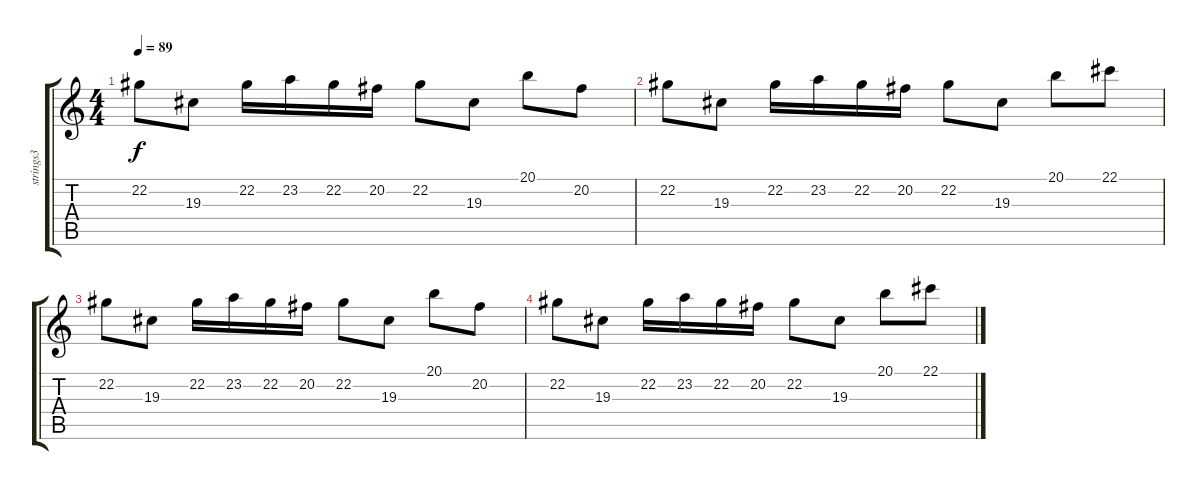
\track ("strings3" "strings3") {instrument viola}
\staff {score tabs}
\tuning (Eb4 Bb3 Gb3 Db3 Ab2 Db2) {hide}
\ts (4 4)
\tempo 89
\clef g2
\ks c
22.2.8{dy f} 19.3.8 22.2.16 23.2.16 22.2.16 20.2.16 22.2.8 19.3.8 20.1.8 20.2.8 |
22.2.8 19.3.8 22.2.16 23.2.16 22.2.16 20.2.16 22.2.8 19.3.8 20.1.8 22.1.8 |
22.2.8 19.3.8 22.2.16 23.2.16 22.2.16 20.2.16 22.2.8 19.3.8 20.1.8 20.2.8 |
22.2.8 19.3.8 22.2.16 23.2.16 22.2.16 20.2.16 22.2.8 19.3.8 20.1.8 22.1.8
